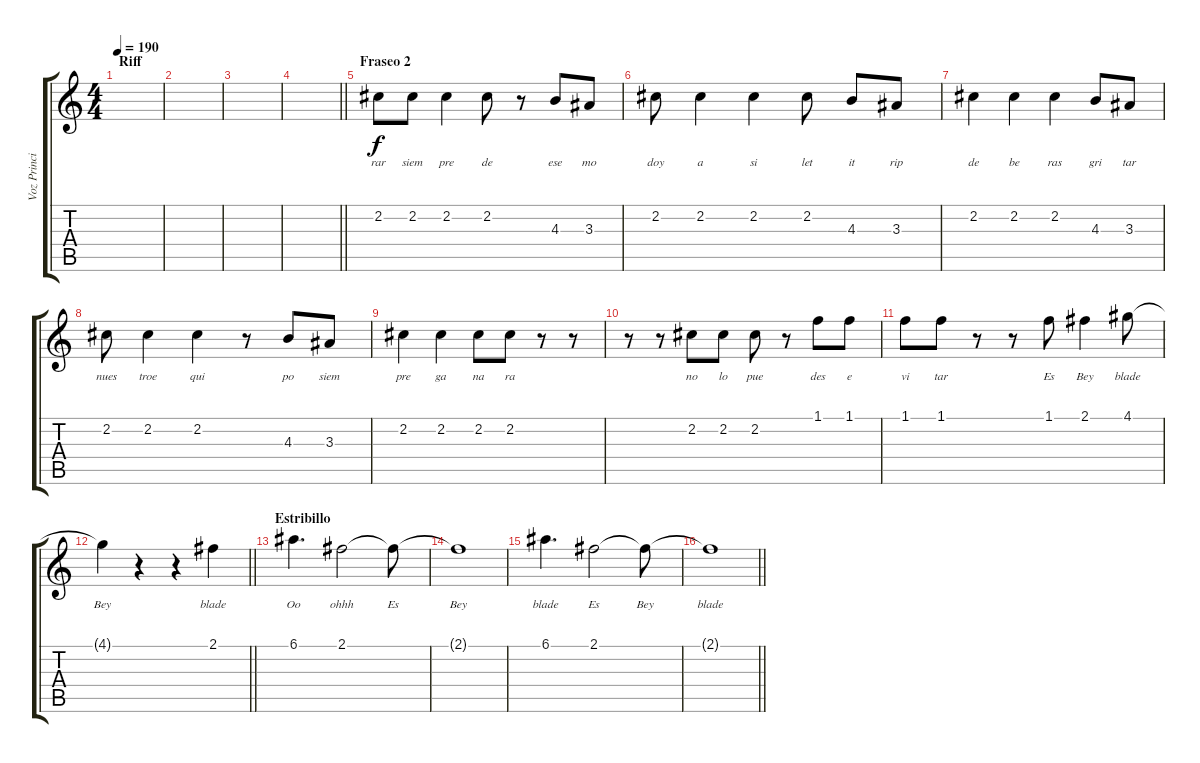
\track ("Voz Principal" "Voz Princi") {instrument electricguitarclean}
\staff {score tabs}
\tuning (E4 B3 G3 D3 A2 E2) {hide}
\ts (4 4)
\section ("" "Riff")
\tempo 190
\clef g2
\ks c
|
|
|
\barLineRight lightlight
|
\section ("" "Fraseo 2")
2.2.8{lyrics (0 "rar") lyrics (1 "") lyrics (2 "") lyrics (3 "") lyrics (4 "")} 2.2.8{lyrics (0 "siem") lyrics (1 "") lyrics (2 "") lyrics (3 "") lyrics (4 "")} 2.2.4{lyrics (0 "pre") lyrics (1 "") lyrics (2 "") lyrics (3 "") lyrics (4 "")} 2.2.8{lyrics (0 "de") lyrics (1 "") lyrics (2 "") lyrics (3 "") lyrics (4 "")} r.8 4.3.8{lyrics (0 "ese") lyrics (1 "") lyrics (2 "") lyrics (3 "") lyrics (4 "")} 3.3.8{lyrics (0 "mo") lyrics (1 "") lyrics (2 "") lyrics (3 "") lyrics (4 "")} |
2.2.8{lyrics (0 "doy") lyrics (1 "") lyrics (2 "") lyrics (3 "") lyrics (4 "")} 2.2.4{lyrics (0 "a") lyrics (1 "") lyrics (2 "") lyrics (3 "") lyrics (4 "")} 2.2.4{lyrics (0 "si") lyrics (1 "") lyrics (2 "") lyrics (3 "") lyrics (4 "")} 2.2.8{lyrics (0 "let") lyrics (1 "") lyrics (2 "") lyrics (3 "") lyrics (4 "")} 4.3.8{lyrics (0 "it") lyrics (1 "") lyrics (2 "") lyrics (3 "") lyrics (4 "")} 3.3.8{lyrics (0 "rip") lyrics (1 "") lyrics (2 "") lyrics (3 "") lyrics (4 "")} |
2.2.4{lyrics (0 "de") lyrics (1 "") lyrics (2 "") lyrics (3 "") lyrics (4 "")} 2.2.4{lyrics (0 "be") lyrics (1 "") lyrics (2 "") lyrics (3 "") lyrics (4 "")} 2.2.4{lyrics (0 "ras") lyrics (1 "") lyrics (2 "") lyrics (3 "") lyrics (4 "")} 4.3.8{lyrics (0 "gri") lyrics (1 "") lyrics (2 "") lyrics (3 "") lyrics (4 "")} 3.3.8{lyrics (0 "tar") lyrics (1 "") lyrics (2 "") lyrics (3 "") lyrics (4 "")} |
2.2.8{lyrics (0 "nues") lyrics (1 "") lyrics (2 "") lyrics (3 "") lyrics (4 "")} 2.2.4{lyrics (0 "troe") lyrics (1 "") lyrics (2 "") lyrics (3 "") lyrics (4 "")} 2.2.4{lyrics (0 "qui") lyrics (1 "") lyrics (2 "") lyrics (3 "") lyrics (4 "")} r.8 4.3.8{lyrics (0 "po") lyrics (1 "") lyrics (2 "") lyrics (3 "") lyrics (4 "")} 3.3.8{lyrics (0 "siem") lyrics (1 "") lyrics (2 "") lyrics (3 "") lyrics (4 "")} |
2.2.4{lyrics (0 "pre") lyrics (1 "") lyrics (2 "") lyrics (3 "") lyrics (4 "")} 2.2.4{lyrics (0 "ga") lyrics (1 "") lyrics (2 "") lyrics (3 "") lyrics (4 "")} 2.2.8{lyrics (0 "na") lyrics (1 "") lyrics (2 "") lyrics (3 "") lyrics (4 "")} 2.2.8{lyrics (0 "ra") lyrics (1 "") lyrics (2 "") lyrics (3 "") lyrics (4 "")} r.8 r.8 |
r.8 r.8 2.2.8{lyrics (0 "no") lyrics (1 "") lyrics (2 "") lyrics (3 "") lyrics (4 "")} 2.2.8{lyrics (0 "lo") lyrics (1 "") lyrics (2 "") lyrics (3 "") lyrics (4 "")} 2.2.8{lyrics (0 "pue") lyrics (1 "") lyrics (2 "") lyrics (3 "") lyrics (4 "")} r.8 1.1.8{lyrics (0 "des") lyrics (1 "") lyrics (2 "") lyrics (3 "") lyrics (4 "")} 1.1.8{lyrics (0 "e") lyrics (1 "") lyrics (2 "") lyrics (3 "") lyrics (4 "")} |
1.1.8{lyrics (0 "vi") lyrics (1 "") lyrics (2 "") lyrics (3 "") lyrics (4 "")} 1.1.8{lyrics (0 "tar") lyrics (1 "") lyrics (2 "") lyrics (3 "") lyrics (4 "")} r.8 r.8 1.1.8{lyrics (0 "Es") lyrics (1 "") lyrics (2 "") lyrics (3 "") lyrics (4 "")} 2.1.4{lyrics (0 "Bey") lyrics (1 "") lyrics (2 "") lyrics (3 "") lyrics (4 "")} 4.1.8{lyrics (0 "blade") lyrics (1 "") lyrics (2 "") lyrics (3 "") lyrics (4 "")} |
\barLineRight lightlight
4.1{t}.4{lyrics (0 "Bey") lyrics (1 "") lyrics (2 "") lyrics (3 "") lyrics (4 "")} r.4 r.4 2.1.4{lyrics (0 "blade") lyrics (1 "") lyrics (2 "") lyrics (3 "") lyrics (4 "")} |
\section ("" "Estribillo")
6.1.4{d lyrics (0 "Oo") lyrics (1 "") lyrics (2 "") lyrics (3 "") lyrics (4 "")} 2.1.2{lyrics (0 "ohhh") lyrics (1 "") lyrics (2 "") lyrics (3 "") lyrics (4 "")} 2.1{t}.8{lyrics (0 "Es") lyrics (1 "") lyrics (2 "") lyrics (3 "") lyrics (4 "")} |
2.1{t}.1{lyrics (0 "Bey") lyrics (1 "") lyrics (2 "") lyrics (3 "") lyrics (4 "")} |
6.1.4{d lyrics (0 "blade") lyrics (1 "") lyrics (2 "") lyrics (3 "") lyrics (4 "")} 2.1.2{lyrics (0 "Es") lyrics (1 "") lyrics (2 "") lyrics (3 "") lyrics (4 "")} 2.1{t}.8{lyrics (0 "Bey") lyrics (1 "") lyrics (2 "") lyrics (3 "") lyrics (4 "")} |
\barLineRight lightlight
2.1{t}.1{lyrics (0 "blade") lyrics (1 "") lyrics (2 "") lyrics (3 "") lyrics (4 "")}
